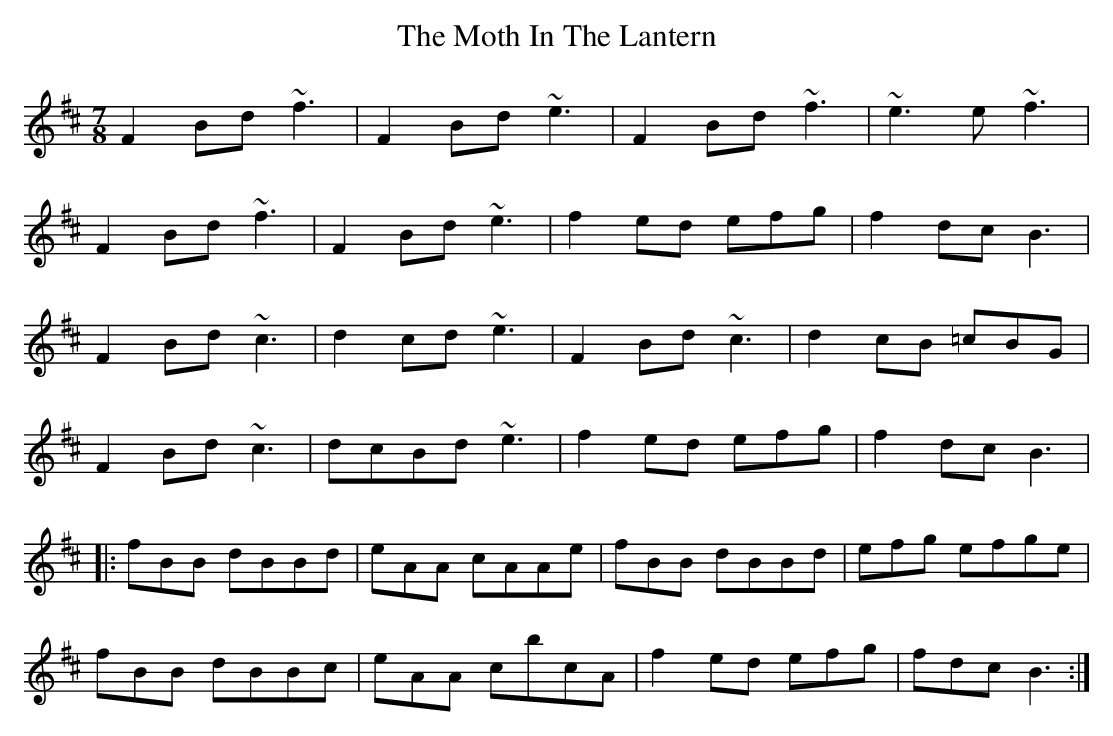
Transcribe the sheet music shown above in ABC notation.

X:1
T: The Moth In The Lantern
M: 6/8
L: 1/8
K: Bmin
M: 7/8
F2Bd ~f3|F2Bd ~e3|F2Bd ~f3|~e3e ~f3|
F2Bd ~f3|F2Bd ~e3|f2ed efg|f2dc B3|
F2Bd ~c3|d2cd ~e3|F2Bd ~c3|d2cB =cBG|
F2Bd ~c3|dcBd ~e3|f2ed efg|f2dc B3|
|:fBB dBBd|eAA cAAe|fBB dBBd|efg efge|
fBB dBBc|eAA cbcA|f2ed efg|fdc B3:|
